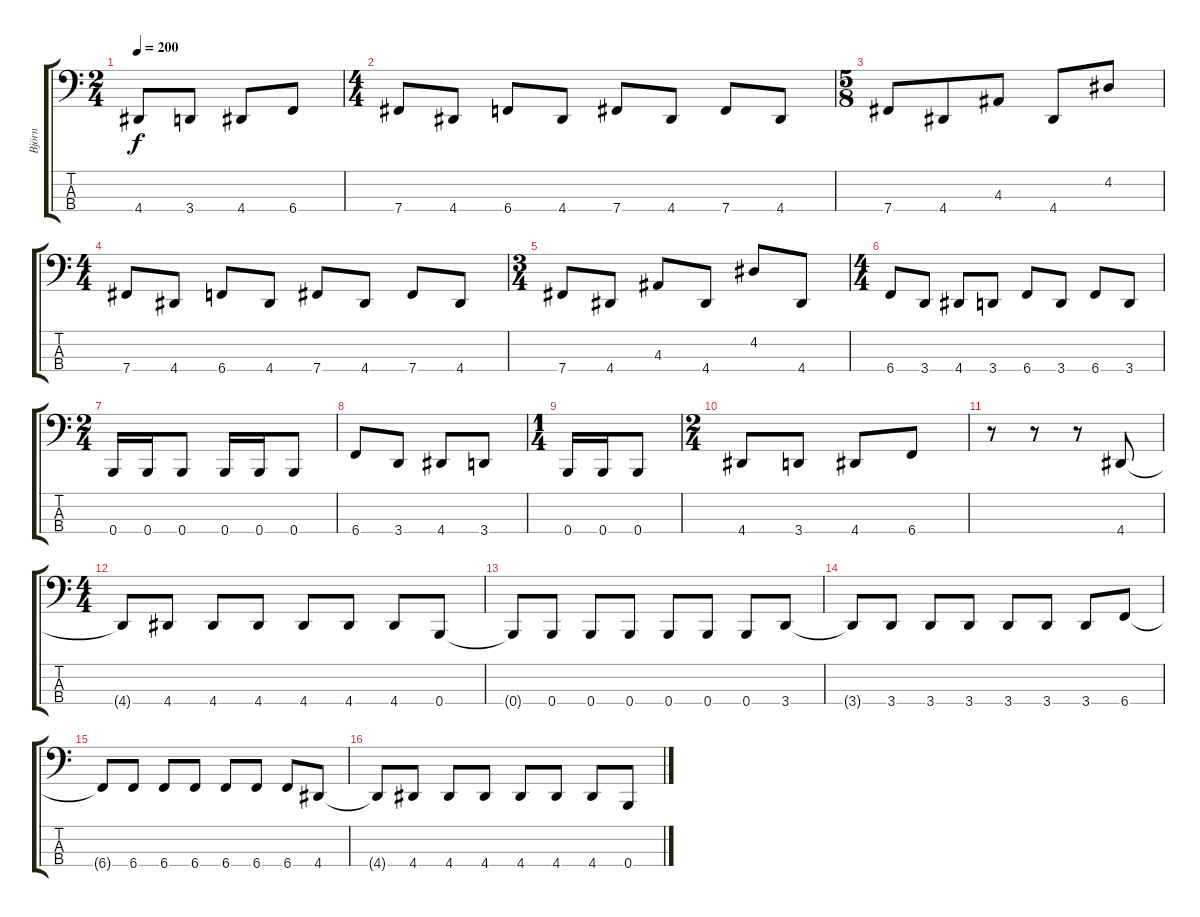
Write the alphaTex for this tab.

\track ("Björn" "Björn") {instrument electricbassfinger}
\staff {score tabs}
\tuning (E2 B1 Gb1 B0) {hide}
\ts (2 4)
\tempo 200
\clef f4
\ks c
4.4.8{dy f} 3.4.8 4.4.8 6.4.8 |
\ts (4 4)
7.4.8 4.4.8 6.4.8 4.4.8 7.4.8 4.4.8 7.4.8 4.4.8 |
\ts (5 8)
7.4.8 4.4.8 4.3.8 4.4.8 4.2.8 |
\ts (4 4)
7.4.8 4.4.8 6.4.8 4.4.8 7.4.8 4.4.8 7.4.8 4.4.8 |
\ts (3 4)
7.4.8 4.4.8 4.3.8 4.4.8 4.2.8 4.4.8 |
\ts (4 4)
6.4.8 3.4.8 4.4.8 3.4.8 6.4.8 3.4.8 6.4.8 3.4.8 |
\ts (2 4)
0.4.16 0.4.16 0.4.8 0.4.16 0.4.16 0.4.8 |
6.4.8 3.4.8 4.4.8 3.4.8 |
\ts (1 4)
0.4.16 0.4.16 0.4.8 |
\ts (2 4)
4.4.8 3.4.8 4.4.8 6.4.8 |
r.8 r.8 r.8 4.4.8 |
\ts (4 4)
4.4{t}.8 4.4.8 4.4.8 4.4.8 4.4.8 4.4.8 4.4.8 0.4.8 |
0.4{t}.8 0.4.8 0.4.8 0.4.8 0.4.8 0.4.8 0.4.8 3.4.8 |
3.4{t}.8 3.4.8 3.4.8 3.4.8 3.4.8 3.4.8 3.4.8 6.4.8 |
6.4{t}.8 6.4.8 6.4.8 6.4.8 6.4.8 6.4.8 6.4.8 4.4.8 |
4.4{t}.8 4.4.8 4.4.8 4.4.8 4.4.8 4.4.8 4.4.8 0.4.8
